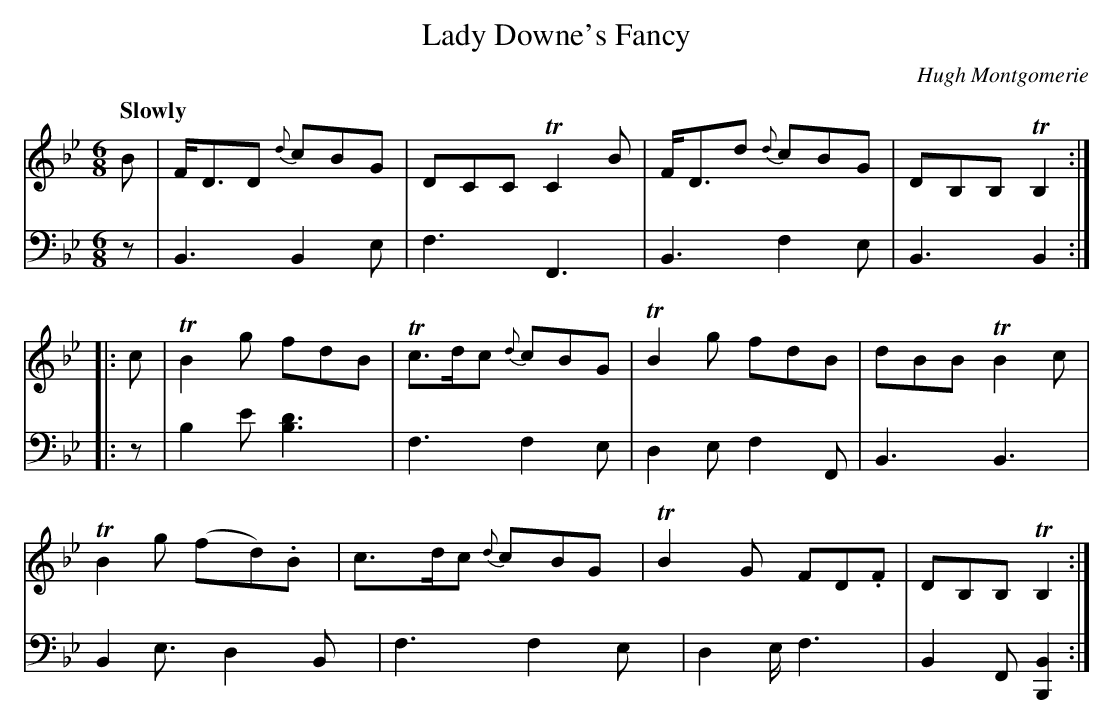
X:1
T:Lady Downe's Fancy
C:Hugh Montgomerie
M:6/8
L:1/16
Q:"Slowly"
K:Bb
V:1
B2|FD3D2 {d}c2B2G2|D2C2C2 TC4B2|FD3d2 {d}c2B2G2|D2-B,2B,2 TB,4:|
|:c2|TB4g2 f2d2B2|Tc3dc2 {d}c2B2G2|TB4g2 f2d2B2|d2B2B2 TB4c2|
TB4g2 (f2d2).B2|c3dc2 {d}c2B2G2|TB4G2 F2D2.F2|D2B,2B,2 TB,4:|
V:2  clef = bass
z2|B,,6 B,,4E,2|F,6F,,6|B,,6 F,4E,2|B,,6 B,,4:|
|:z2|B,4E2[B,6D6]|F,6F,4E,2|D,4E,2 F,4F,,2|B,,6B,,6|
B,,4E,3D,4B,,2|F,6F,4E,2|D,4E, F,6|B,,4F,,2 [B,,,4B,,4]:|
